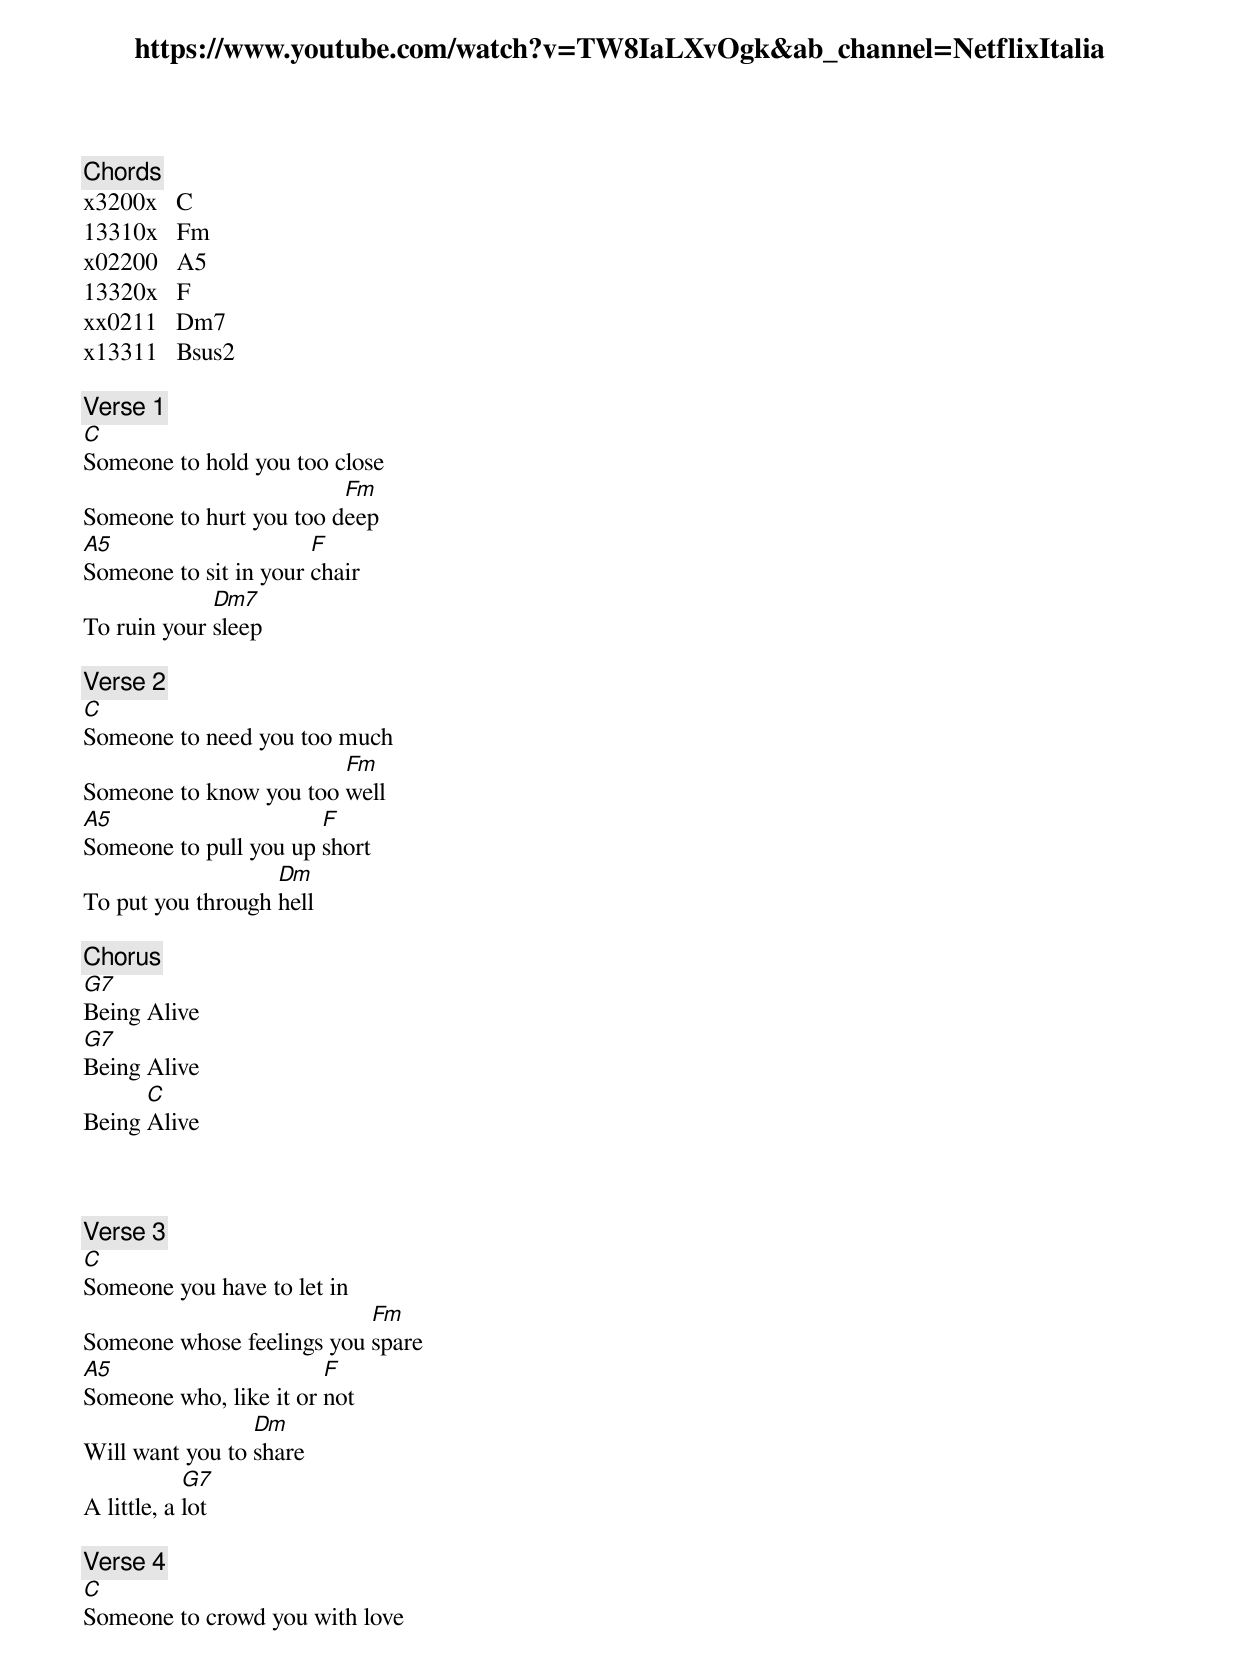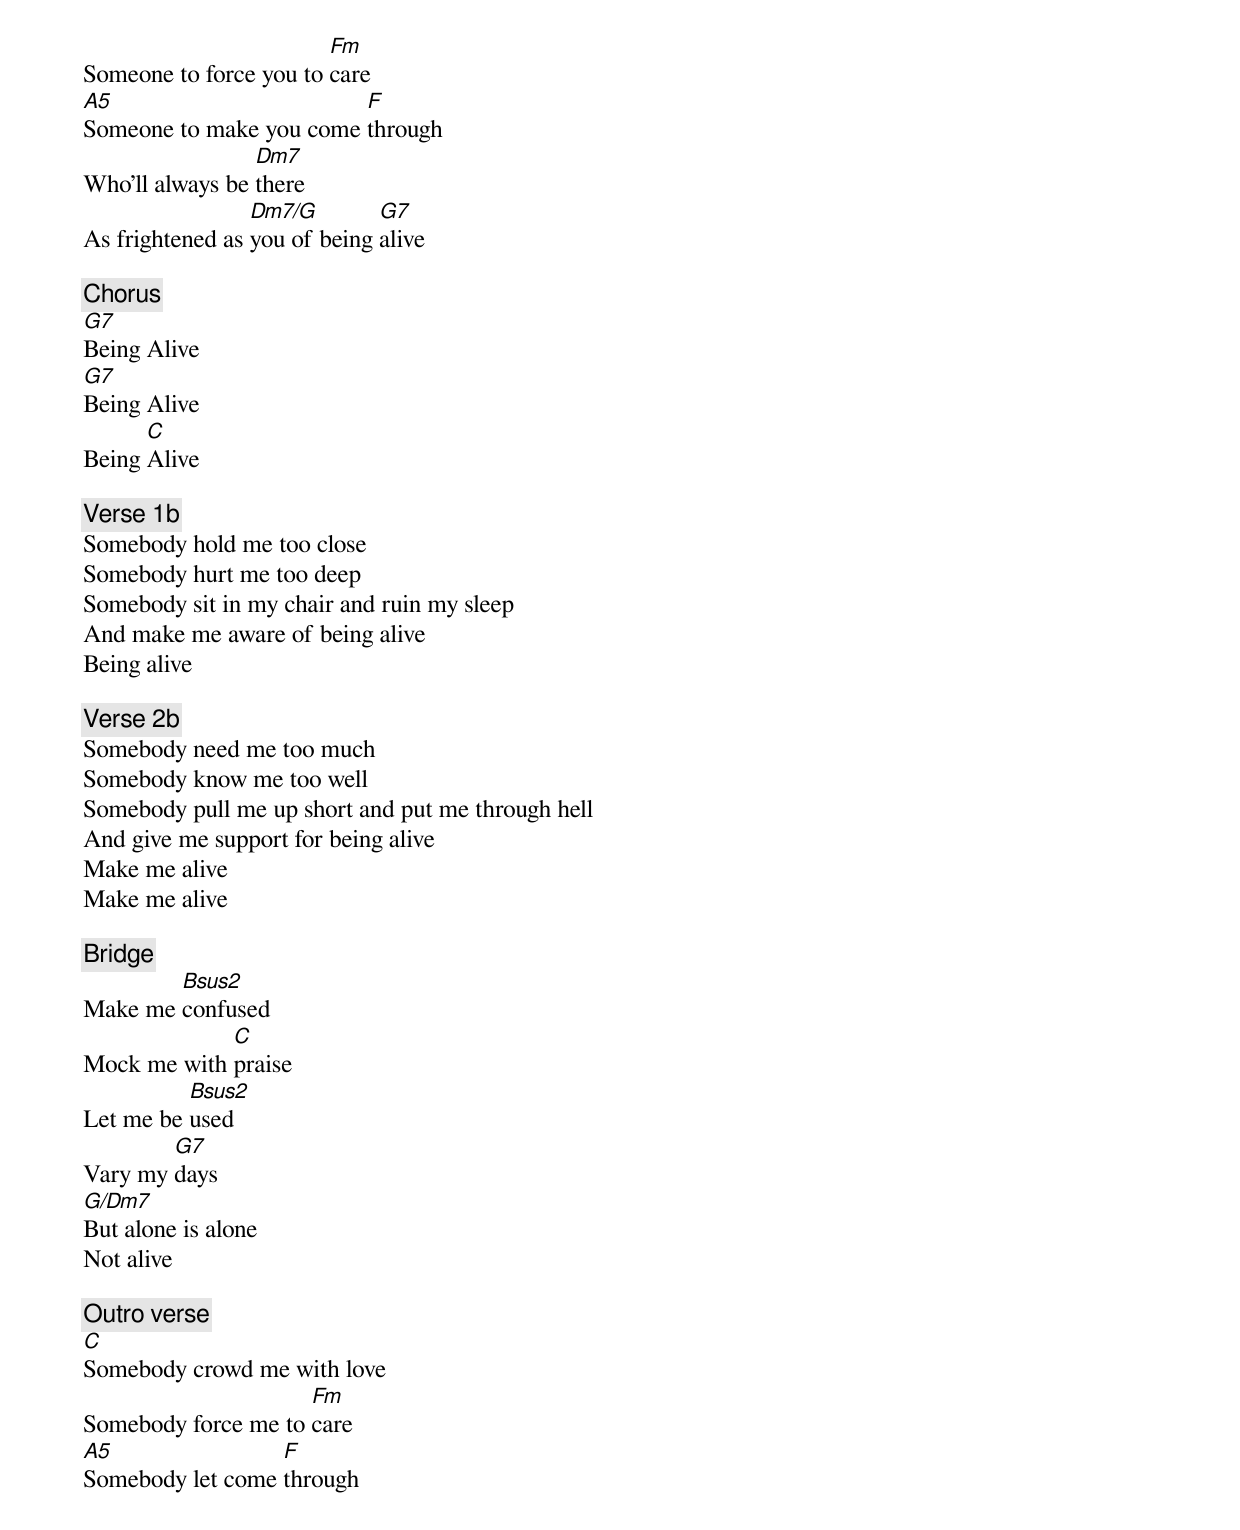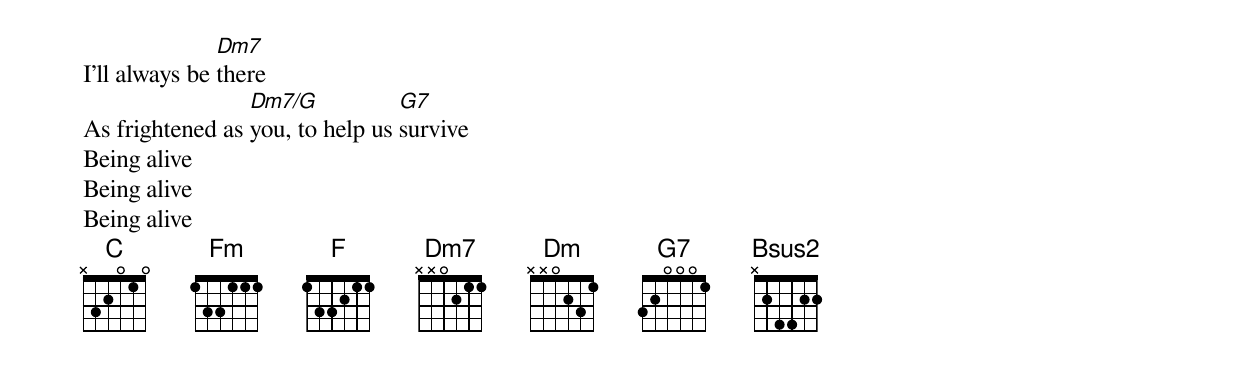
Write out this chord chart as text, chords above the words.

https://www.youtube.com/watch?v=TW8IaLXvOgk&ab_channel=NetflixItalia

Chords
x3200x   C
13310x   Fm
x02200   A5
13320x   F
xx0211   Dm7
x13311   Bsus2

[Verse 1]
C
Someone to hold you too close
                         Fm
Someone to hurt you too deep
A5                     F
Someone to sit in your chair
             Dm7
To ruin your sleep

[Verse 2]
C
Someone to need you too much
                        Fm
Someone to know you too well
A5                     F
Someone to pull you up short
                   Dm
To put you through hell

[Chorus]
G7
Being Alive
G7
Being Alive
      C
Being Alive

<transpose up a half step, or not>

[Verse 3]
C
Someone you have to let in
                           Fm
Someone whose feelings you spare
A5                      F
Someone who, like it or not
                 Dm
Will want you to share
            G7
A little, a lot

[Verse 4]
C
Someone to crowd you with love
                        Fm
Someone to force you to care
A5                       F
Someone to make you come through
                 Dm7
Who'll always be there
                 Dm7/G        G7
As frightened as you of being alive

[Chorus]
G7
Being Alive
G7
Being Alive
      C
Being Alive

[Verse 1b]
Somebody hold me too close
Somebody hurt me too deep
Somebody sit in my chair and ruin my sleep
And make me aware of being alive
Being alive

[Verse 2b]
Somebody need me too much
Somebody know me too well
Somebody pull me up short and put me through hell
And give me support for being alive
Make me alive
Make me alive

[Bridge]
        Bsus2
Make me confused
             C
Mock me with praise
          Bsus2
Let me be used
        G7
Vary my days
G/Dm7
But alone is alone
Not alive

[Outro verse]
C
Somebody crowd me with love
                     Fm
Somebody force me to care
A5                F
Somebody let come through
               Dm7
I'll always be there
                 Dm7/G           G7
As frightened as you, to help us survive
Being alive
Being alive
Being alive
